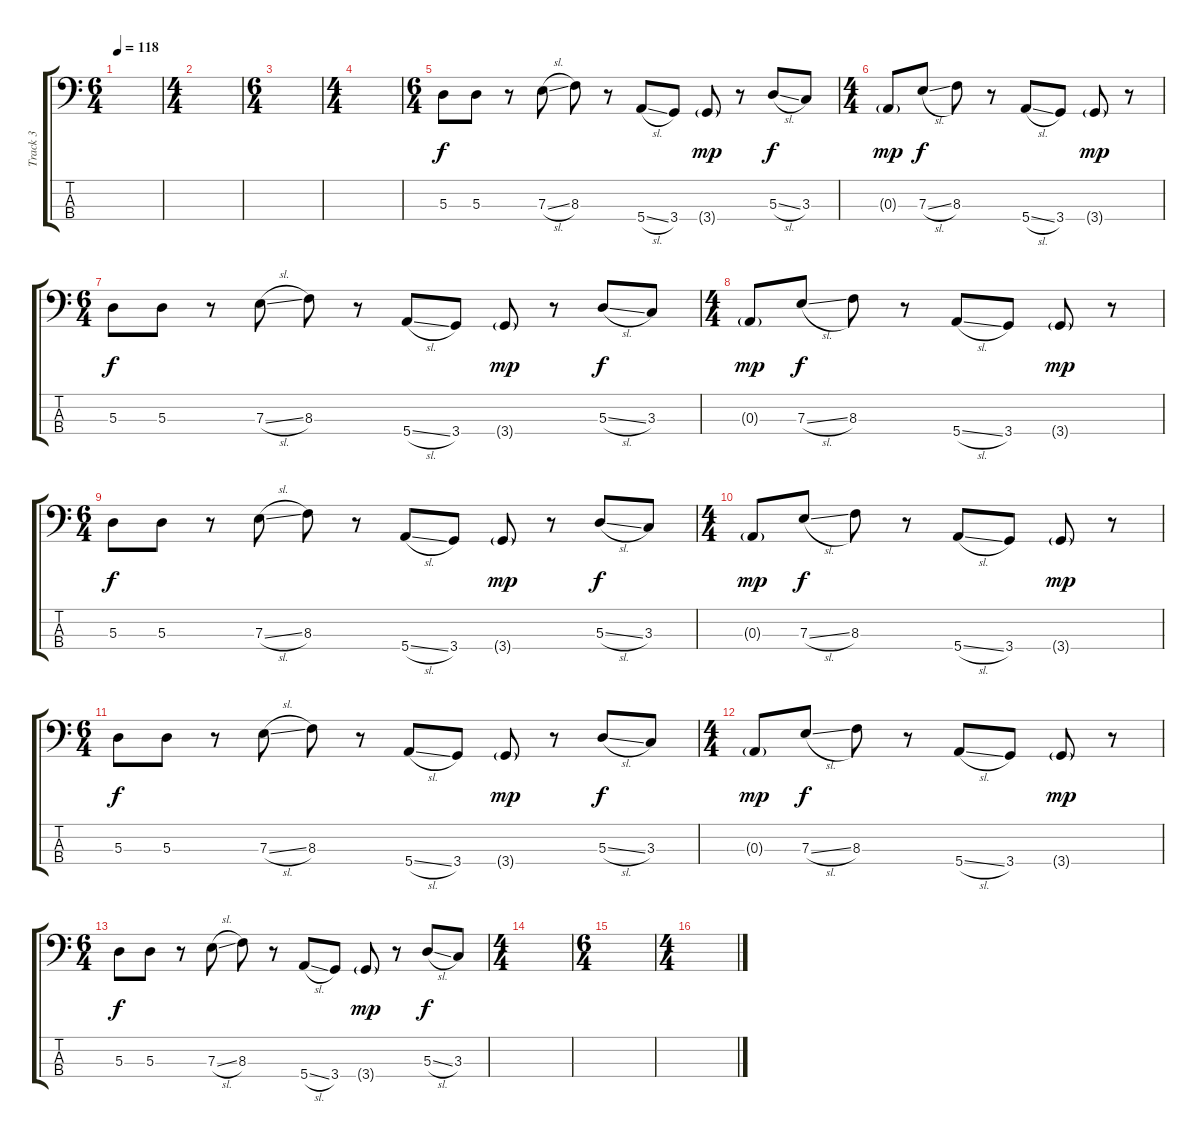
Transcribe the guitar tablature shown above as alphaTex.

\track ("Track 3" "Track 3") {instrument electricbassfinger}
\staff {score tabs}
\tuning (G2 D2 A1 E1) {hide}
\ts (6 4)
\tempo 118
\clef f4
\ks c
|
\ts (4 4)
|
\ts (6 4)
|
\ts (4 4)
|
\ts (6 4)
5.3.8{dy f} 5.3.8 r.8 7.3{sl}.8 8.3.8 r.8 5.4{sl}.8 3.4.8 3.4{g}.8{dy mp} r.8 5.3{sl}.8{dy f} 3.3.8 |
\ts (4 4)
0.3{g}.8{dy mp} 7.3{sl}.8{dy f} 8.3.8 r.8 5.4{sl}.8 3.4.8 3.4{g}.8{dy mp} r.8 |
\ts (6 4)
5.3.8{dy f} 5.3.8 r.8 7.3{sl}.8 8.3.8 r.8 5.4{sl}.8 3.4.8 3.4{g}.8{dy mp} r.8 5.3{sl}.8{dy f} 3.3.8 |
\ts (4 4)
0.3{g}.8{dy mp} 7.3{sl}.8{dy f} 8.3.8 r.8 5.4{sl}.8 3.4.8 3.4{g}.8{dy mp} r.8 |
\ts (6 4)
5.3.8{dy f} 5.3.8 r.8 7.3{sl}.8 8.3.8 r.8 5.4{sl}.8 3.4.8 3.4{g}.8{dy mp} r.8 5.3{sl}.8{dy f} 3.3.8 |
\ts (4 4)
0.3{g}.8{dy mp} 7.3{sl}.8{dy f} 8.3.8 r.8 5.4{sl}.8 3.4.8 3.4{g}.8{dy mp} r.8 |
\ts (6 4)
5.3.8{dy f} 5.3.8 r.8 7.3{sl}.8 8.3.8 r.8 5.4{sl}.8 3.4.8 3.4{g}.8{dy mp} r.8 5.3{sl}.8{dy f} 3.3.8 |
\ts (4 4)
0.3{g}.8{dy mp} 7.3{sl}.8{dy f} 8.3.8 r.8 5.4{sl}.8 3.4.8 3.4{g}.8{dy mp} r.8 |
\ts (6 4)
5.3.8{dy f} 5.3.8 r.8 7.3{sl}.8 8.3.8 r.8 5.4{sl}.8 3.4.8 3.4{g}.8{dy mp} r.8 5.3{sl}.8{dy f} 3.3.8 |
\ts (4 4)
|
\ts (6 4)
|
\ts (4 4)
